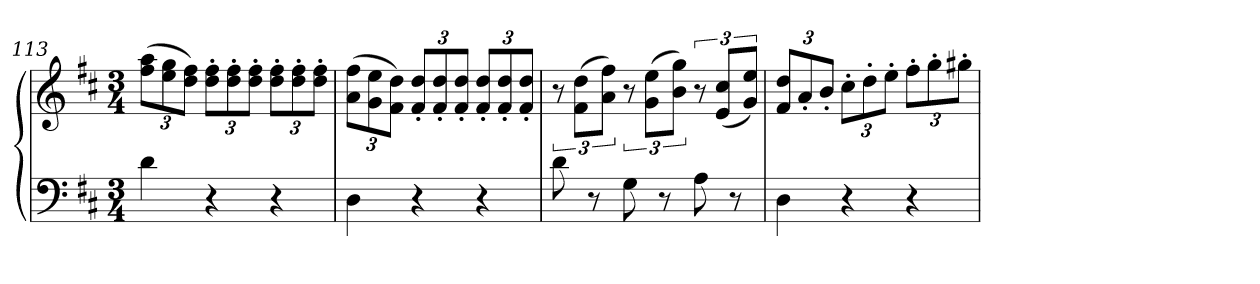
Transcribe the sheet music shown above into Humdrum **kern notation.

**kern	**kern
*part1	*part1
*staff2	*staff1
*clefF4	*clefG2
*k[f#c#]	*k[f#c#]
*M3/4	*M3/4
=113	=113
4d	(12ff# 12aaL
.	12ee 12gg
.	12dd 12ff#J)
4r	12dd' 12ff#'L
.	12dd' 12ff#'
.	12dd' 12ff#'J
4r	12dd' 12ff#'L
.	12dd' 12ff#'
.	12dd' 12ff#'J
=114	=114
4D	(12a 12ff#L
.	12g 12ee
.	12f# 12ddJ)
4r	12f#' 12dd'L
.	12f#' 12dd'
.	12f#' 12dd'J
4r	12f#' 12dd'L
.	12f#' 12dd'
.	12f#' 12dd'J
=115	=115
8d	12r
.	(12f# 12ddL
8r	.
.	12a 12ff#J)
8G	12r
.	(12g 12eeL
8r	.
.	12b 12ggJ)
8A	12r
.	(12e 12cc#L
8r	.
.	12g 12eeJ)
=116	=116
4D	12f# 12ddL
.	12a'
.	12b'J
4r	12cc#'L
.	12dd'
.	12ee'J
4r	12ff#'L
.	12gg'
.	12gg#X'J
=	=
*-	*-
